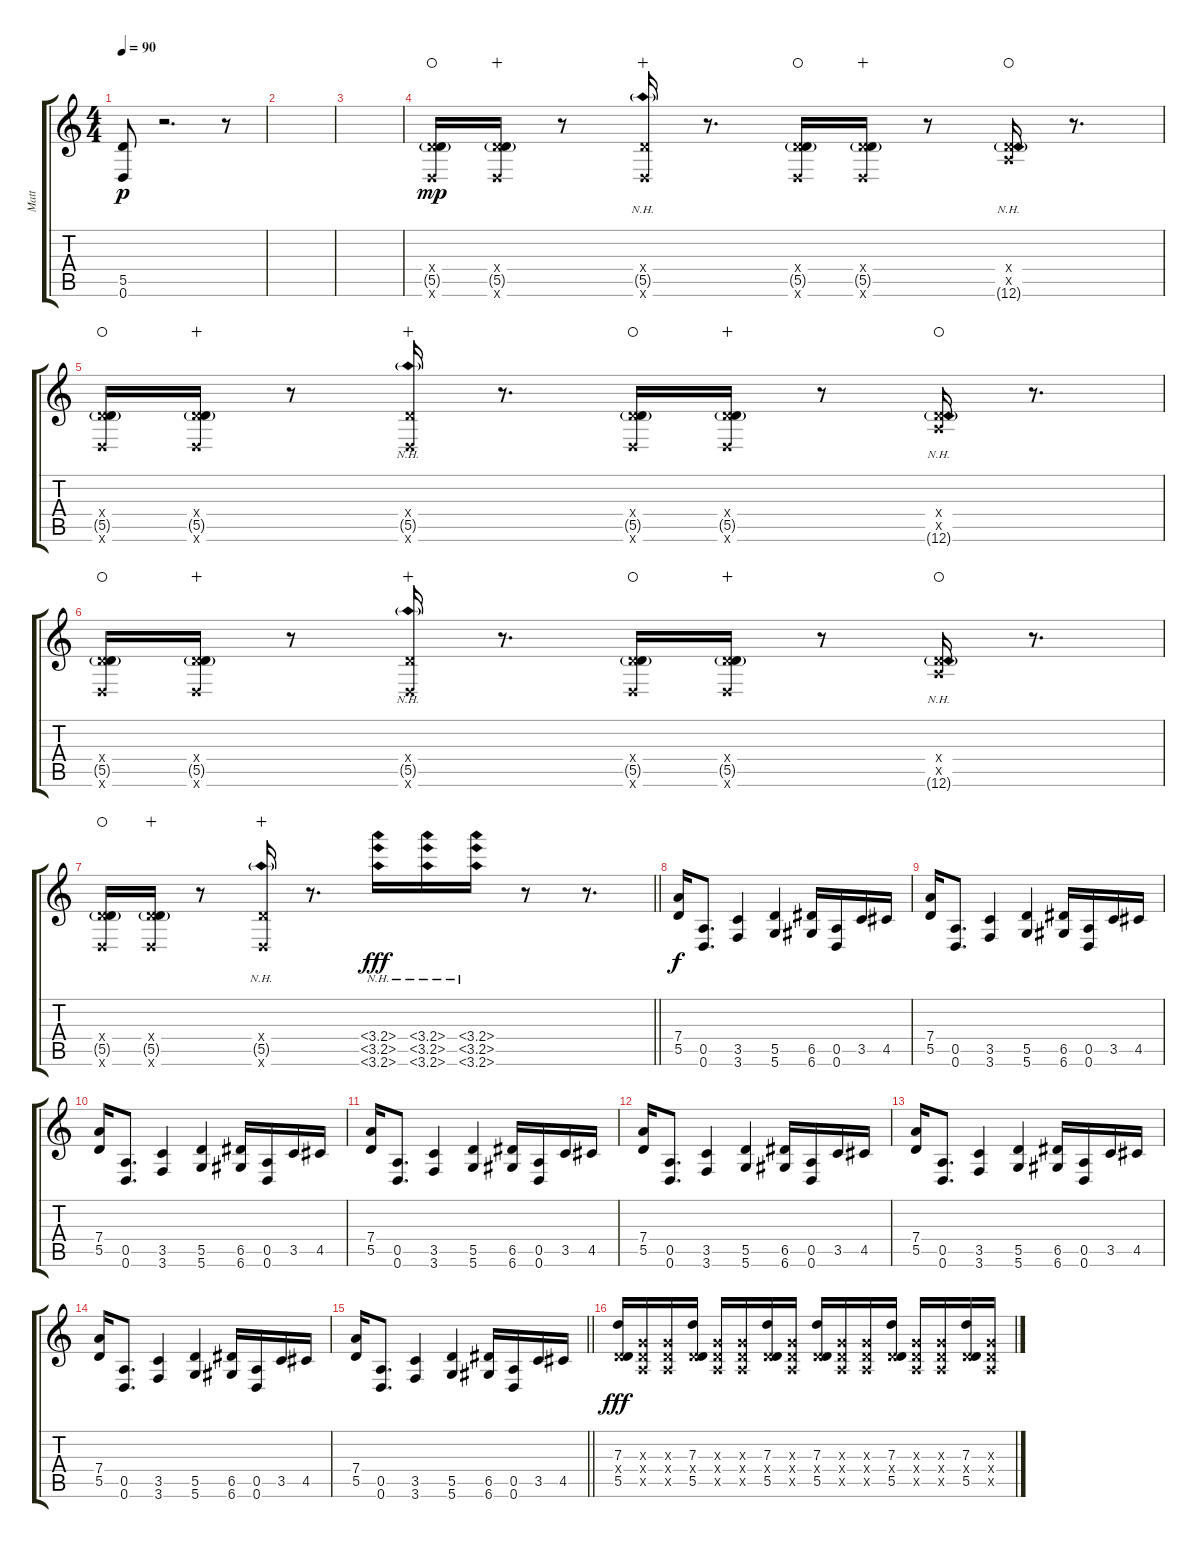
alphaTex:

\track ("Matt" "Matt") {instrument distortionguitar}
\staff {score tabs}
\tuning (E4 B3 G3 D3 A2 D2) {hide}
\ts (4 4)
\tempo 90
\clef g2
\ks c
(5.5 0.6).8{dy p} r.2{d} r.8 |
|
|
(0.4{x} 5.5{g} 0.6{x}).16{dy mp volume 7 waho} (0.4{x} 5.5{g} 0.6{x}).16{wahc} r.8 (0.4{x} 5.5{nh g} 0.6{x}).16{wahc} r.8{d} (0.4{x} 5.5{g} 0.6{x}).16{waho} (0.4{x} 5.5{g} 0.6{x}).16{wahc} r.8 (0.4{x} 0.5{x} 0.6{nh g}).16{waho} r.8{d} |
(0.4{x} 5.5{g} 0.6{x}).16{waho} (0.4{x} 5.5{g} 0.6{x}).16{wahc} r.8 (0.4{x} 5.5{nh g} 0.6{x}).16{wahc} r.8{d} (0.4{x} 5.5{g} 0.6{x}).16{waho} (0.4{x} 5.5{g} 0.6{x}).16{wahc} r.8 (0.4{x} 0.5{x} 0.6{nh g}).16{waho} r.8{d} |
(0.4{x} 5.5{g} 0.6{x}).16{waho} (0.4{x} 5.5{g} 0.6{x}).16{wahc} r.8 (0.4{x} 5.5{nh g} 0.6{x}).16{wahc} r.8{d} (0.4{x} 5.5{g} 0.6{x}).16{waho} (0.4{x} 5.5{g} 0.6{x}).16{wahc} r.8 (0.4{x} 0.5{x} 0.6{nh g}).16{waho} r.8{d} |
\barLineRight lightlight
(0.4{x} 5.5{g} 0.6{x}).16{waho} (0.4{x} 5.5{g} 0.6{x}).16{wahc} r.8 (0.4{x} 5.5{nh g} 0.6{x}).16{wahc} r.8{d} (3.4{nh} 3.5{nh} 3.6{nh}).16{dy fff volume 16 balance 5} (3.4{nh} 3.5{nh} 3.6{nh}).16 (3.4{nh} 3.5{nh} 3.6{nh}).16 r.8 r.8{d} |
(7.4 5.5).16{dy f volume 16 balance 8} (0.5 0.6).8{d} (3.5 3.6).4 (5.5 5.6).4 (6.5 6.6).16 (0.5 0.6).16 3.5.16 4.5.16 |
(7.4 5.5).16 (0.5 0.6).8{d} (3.5 3.6).4 (5.5 5.6).4 (6.5 6.6).16 (0.5 0.6).16 3.5.16 4.5.16 |
(7.4 5.5).16 (0.5 0.6).8{d} (3.5 3.6).4 (5.5 5.6).4 (6.5 6.6).16 (0.5 0.6).16 3.5.16 4.5.16 |
(7.4 5.5).16 (0.5 0.6).8{d} (3.5 3.6).4 (5.5 5.6).4 (6.5 6.6).16 (0.5 0.6).16 3.5.16 4.5.16 |
(7.4 5.5).16 (0.5 0.6).8{d} (3.5 3.6).4 (5.5 5.6).4 (6.5 6.6).16 (0.5 0.6).16 3.5.16 4.5.16 |
(7.4 5.5).16 (0.5 0.6).8{d} (3.5 3.6).4 (5.5 5.6).4 (6.5 6.6).16 (0.5 0.6).16 3.5.16 4.5.16 |
(7.4 5.5).16 (0.5 0.6).8{d} (3.5 3.6).4 (5.5 5.6).4 (6.5 6.6).16 (0.5 0.6).16 3.5.16 4.5.16 |
\barLineRight lightlight
(7.4 5.5).16 (0.5 0.6).8{d} (3.5 3.6).4 (5.5 5.6).4 (6.5 6.6).16 (0.5 0.6).16 3.5.16 4.5.16 |
(7.3 0.4{x} 5.5).16{dy fff} (0.3{x} 0.4{x} 0.5{x}).16 (0.3{x} 0.4{x} 0.5{x}).16 (7.3 0.4{x} 5.5).16 (0.3{x} 0.4{x} 0.5{x}).16 (0.3{x} 0.4{x} 0.5{x}).16 (7.3 0.4{x} 5.5).16 (0.3{x} 0.4{x} 0.5{x}).16 (7.3 0.4{x} 5.5).16 (0.3{x} 0.4{x} 0.5{x}).16 (0.3{x} 0.4{x} 0.5{x}).16 (7.3 0.4{x} 5.5).16 (0.3{x} 0.4{x} 0.5{x}).16 (0.3{x} 0.4{x} 0.5{x}).16 (7.3 0.4{x} 5.5).16 (0.3{x} 0.4{x} 0.5{x}).16
